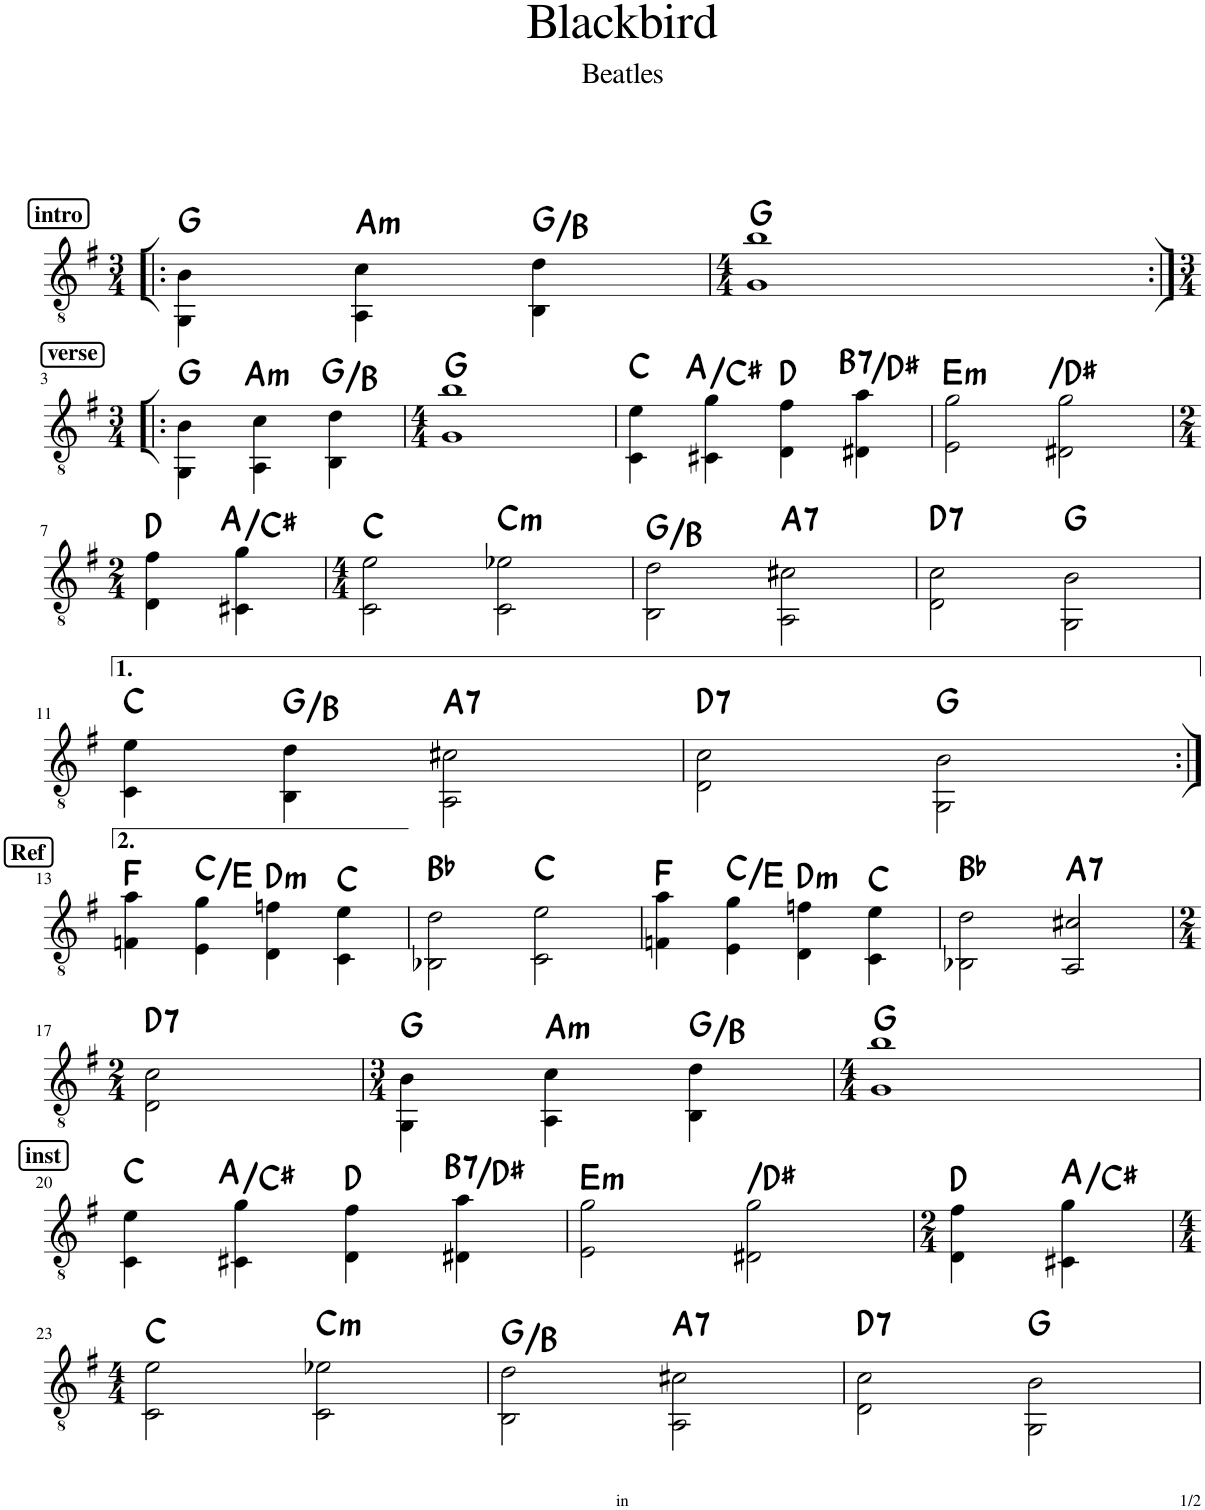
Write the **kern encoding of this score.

**kern	**harte
*part1	*part1
*staff1	*
*I"Classical Guitar	*
*I'Guit.	*
*clefGv2	*
*k[f#]	*
*M3/4	*
!!LO:REH:place=s1:a:B:cj:fs=11:t=intro
=1!|:	=1!|:
4GG\ 4B\	G:maj
!	!LO:H:kt=m
4AA\ 4c\	A:min
4BB\ 4d\	G:maj/3
=2	=2
*M4/4	*
1G 1b	G:maj
!!LO:LB:g=z
!!LO:REH:place=s1:a:B:cj:fs=11:t=verse
=3:|!|:	=3:|!|:
*M3/4	*
4GG\ 4B\	G:maj
!	!LO:H:kt=m
4AA\ 4c\	A:min
4BB\ 4d\	G:maj/3
=4	=4
*M4/4	*
1G 1b	G:maj
=5	=5
4C\ 4e\	C:maj
4C#X\ 4g\	A:maj/3
4D\ 4f#\	D:maj
!	!LO:H:kt=7
4D#X\ 4a\	B:7/3
=6	=6
!	!LO:H:kt=m
2E\ 2g\	E:min
!	!LO:H:kt=N.C.
2D#X\ 2g\	N
!!LO:LB:g=z
=7	=7
*M2/4	*
4D\ 4f#\	D:maj
4C#X\ 4g\	A:maj/3
=8	=8
*M4/4	*
2C\ 2e\	C:maj
!	!LO:H:kt=m
2C\ 2e-X\	C:min
=9	=9
2BB\ 2d\	G:maj/3
!	!LO:H:kt=7
2AA\ 2c#X\	A:7
=10	=10
!	!LO:H:kt=7
2D\ 2c\	D:7
2GG\ 2B\	G:maj
!!LO:LB:g=z
=11	=11
4C\ 4e\	C:maj
4BB\ 4d\	G:maj/3
!	!LO:H:kt=7
2AA\ 2c#X\	A:7
=12	=12
!	!LO:H:kt=7
2D\ 2c\	D:7
2GG\ 2B\	G:maj
!!LO:LB:g=z
!!LO:REH:place=s1:a:B:cj:fs=11:t=Ref
=13:|!	=13:|!
4Fn\ 4a\	F:maj
4E\ 4g\	C:maj/3
!	!LO:H:kt=m
4D\ 4fn\	D:min
4C\ 4e\	C:maj
=14	=14
2BB-X\ 2d\	Bb:maj
2C\ 2e\	C:maj
=15	=15
4Fn\ 4a\	F:maj
4E\ 4g\	C:maj/3
!	!LO:H:kt=m
4D\ 4fn\	D:min
4C\ 4e\	C:maj
=16	=16
2BB-X\ 2d\	Bb:maj
!	!LO:H:kt=7
2AA/ 2c#X/	A:7
!!LO:LB:g=z
=17	=17
*M2/4	*
!	!LO:H:kt=7
2D\ 2c\	D:7
=18	=18
*M3/4	*
4GG\ 4B\	G:maj
!	!LO:H:kt=m
4AA\ 4c\	A:min
4BB\ 4d\	G:maj/3
=19	=19
*M4/4	*
1G 1b	G:maj
!!LO:LB:g=z
!!LO:REH:place=s1:a:B:cj:fs=11:t=inst
=20	=20
4C\ 4e\	C:maj
4C#X\ 4g\	A:maj/3
4D\ 4f#\	D:maj
!	!LO:H:kt=7
4D#X\ 4a\	B:7/3
=21	=21
!	!LO:H:kt=m
2E\ 2g\	E:min
!	!LO:H:kt=N.C.
2D#X\ 2g\	N
=22	=22
*M2/4	*
4D\ 4f#\	D:maj
4C#X\ 4g\	A:maj/3
!!LO:LB:g=z
=23	=23
*M4/4	*
2C\ 2e\	C:maj
!	!LO:H:kt=m
2C\ 2e-X\	C:min
=24	=24
2BB\ 2d\	G:maj/3
!	!LO:H:kt=7
2AA\ 2c#X\	A:7
=25	=25
!	!LO:H:kt=7
2D\ 2c\	D:7
2GG\ 2B\	G:maj
=	=
*-	*-
